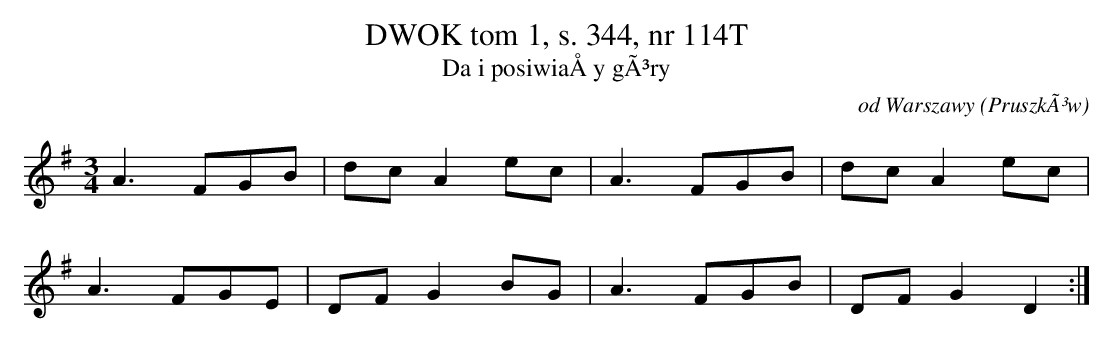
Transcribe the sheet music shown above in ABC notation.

X:1
T: DWOK tom 1, s. 344, nr 114T
T: Da i posiwiaÅy gÃ³ry
O: od Warszawy (PruszkÃ³w)
M: 3/4
L: 1/8
K: G
A3FGB | dcA2ec | A3FGB | dcA2ec |
A3FGE | DFG2BG | A3FGB | DFG2D2 :|
